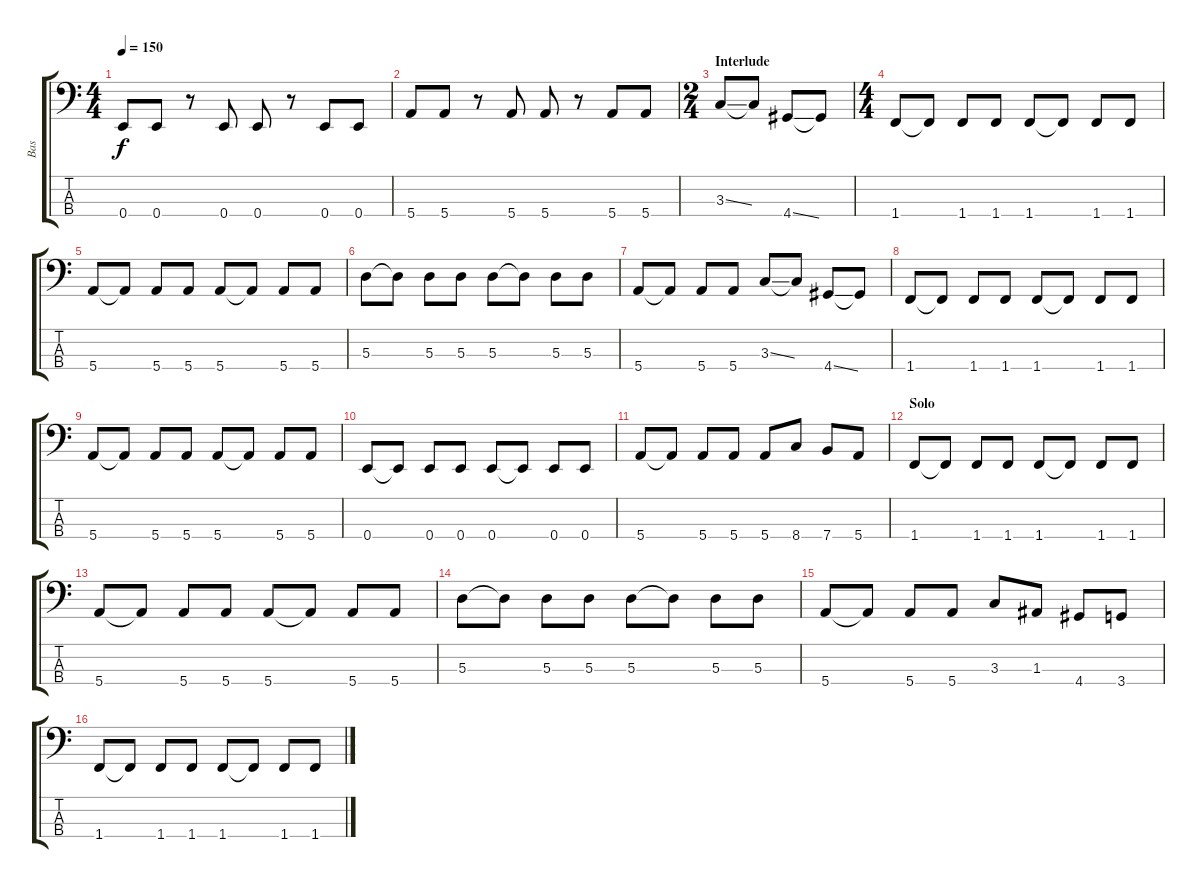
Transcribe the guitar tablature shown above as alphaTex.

\track ("Bas" "Bas") {instrument acousticbass}
\staff {score tabs}
\tuning (G2 D2 A1 E1) {hide}
\ts (4 4)
\tempo 150
\clef f4
\ks c
0.4.8{dy f} 0.4.8 r.8 0.4.8 0.4.8 r.8 0.4.8 0.4.8 |
5.4.8 5.4.8 r.8 5.4.8 5.4.8 r.8 5.4.8 5.4.8 |
\ts (2 4)
\section ("" "Interlude")
3.3{ss}.8 3.3{t}.8 4.4{ss}.8 4.4{t}.8 |
\ts (4 4)
1.4.8 1.4{t}.8 1.4.8 1.4.8 1.4.8 1.4{t}.8 1.4.8 1.4.8 |
5.4.8 5.4{t}.8 5.4.8 5.4.8 5.4.8 5.4{t}.8 5.4.8 5.4.8 |
5.3.8 5.3{t}.8 5.3.8 5.3.8 5.3.8 5.3{t}.8 5.3.8 5.3.8 |
5.4.8 5.4{t}.8 5.4.8 5.4.8 3.3{ss}.8 3.3{t}.8 4.4{ss}.8 4.4{t}.8 |
1.4.8 1.4{t}.8 1.4.8 1.4.8 1.4.8 1.4{t}.8 1.4.8 1.4.8 |
5.4.8 5.4{t}.8 5.4.8 5.4.8 5.4.8 5.4{t}.8 5.4.8 5.4.8 |
0.4.8 0.4{t}.8 0.4.8 0.4.8 0.4.8 0.4{t}.8 0.4.8 0.4.8 |
5.4.8 5.4{t}.8 5.4.8 5.4.8 5.4.8 8.4.8 7.4.8 5.4.8 |
\section ("" "Solo")
1.4.8 1.4{t}.8 1.4.8 1.4.8 1.4.8 1.4{t}.8 1.4.8 1.4.8 |
5.4.8 5.4{t}.8 5.4.8 5.4.8 5.4.8 5.4{t}.8 5.4.8 5.4.8 |
5.3.8 5.3{t}.8 5.3.8 5.3.8 5.3.8 5.3{t}.8 5.3.8 5.3.8 |
5.4.8 5.4{t}.8 5.4.8 5.4.8 3.3.8 1.3.8 4.4.8 3.4.8 |
1.4.8 1.4{t}.8 1.4.8 1.4.8 1.4.8 1.4{t}.8 1.4.8 1.4.8
